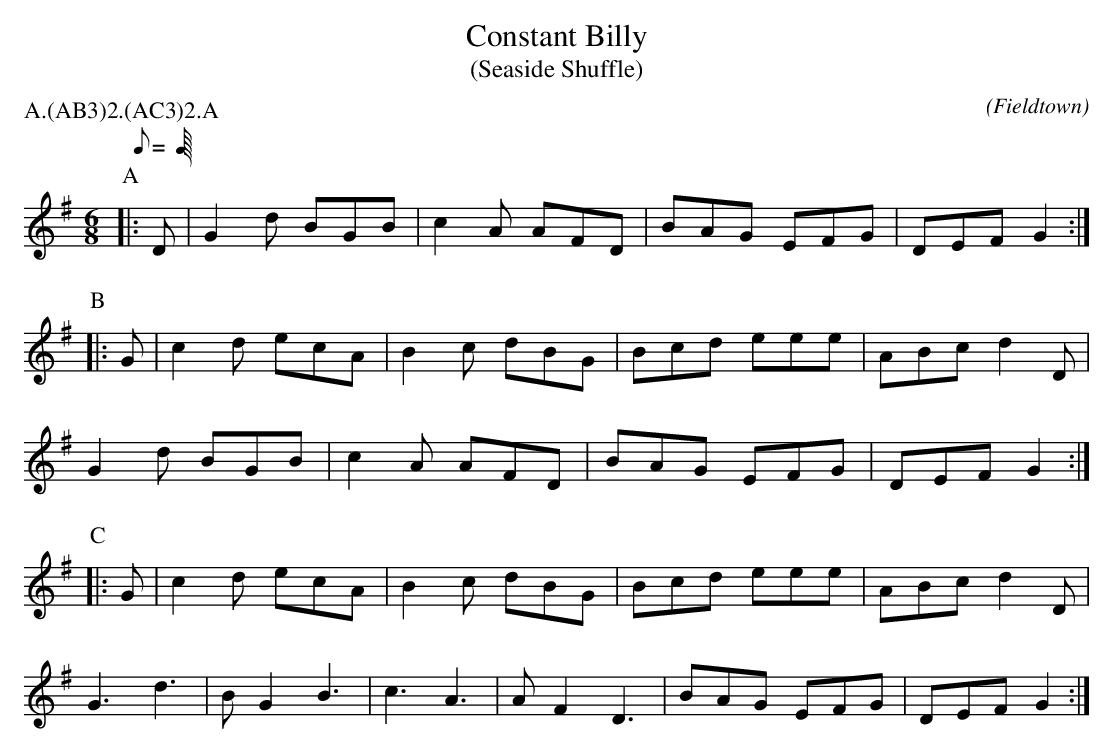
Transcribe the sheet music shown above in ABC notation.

X:1
T:Constant Billy
T:(Seaside Shuffle)
M:6/8
L:1/8
C:
O:Fieldtown
P:A.(AB3)2.(AC3)2.A
K:G
Q:C3=76
V:1     clef=treble
P:A
|: D | G2 d BGB | c2 A AFD | BAG EFG | DEF  G2 :|
P:B
|: G \
| c2 d ecA | B2 c dBG | Bcd eee | ABc  d2 D |
G2 d BGB | c2 A AFD | BAG EFG | DEF  G2 :|
P:C
|: G \
| c2 d ecA | B2 c dBG | Bcd eee | ABc  d2  D |
G3   d3  | B G2 B3  | c3  A3  | A F2 D3 | BAG  EFG | DEF  G2  :|
